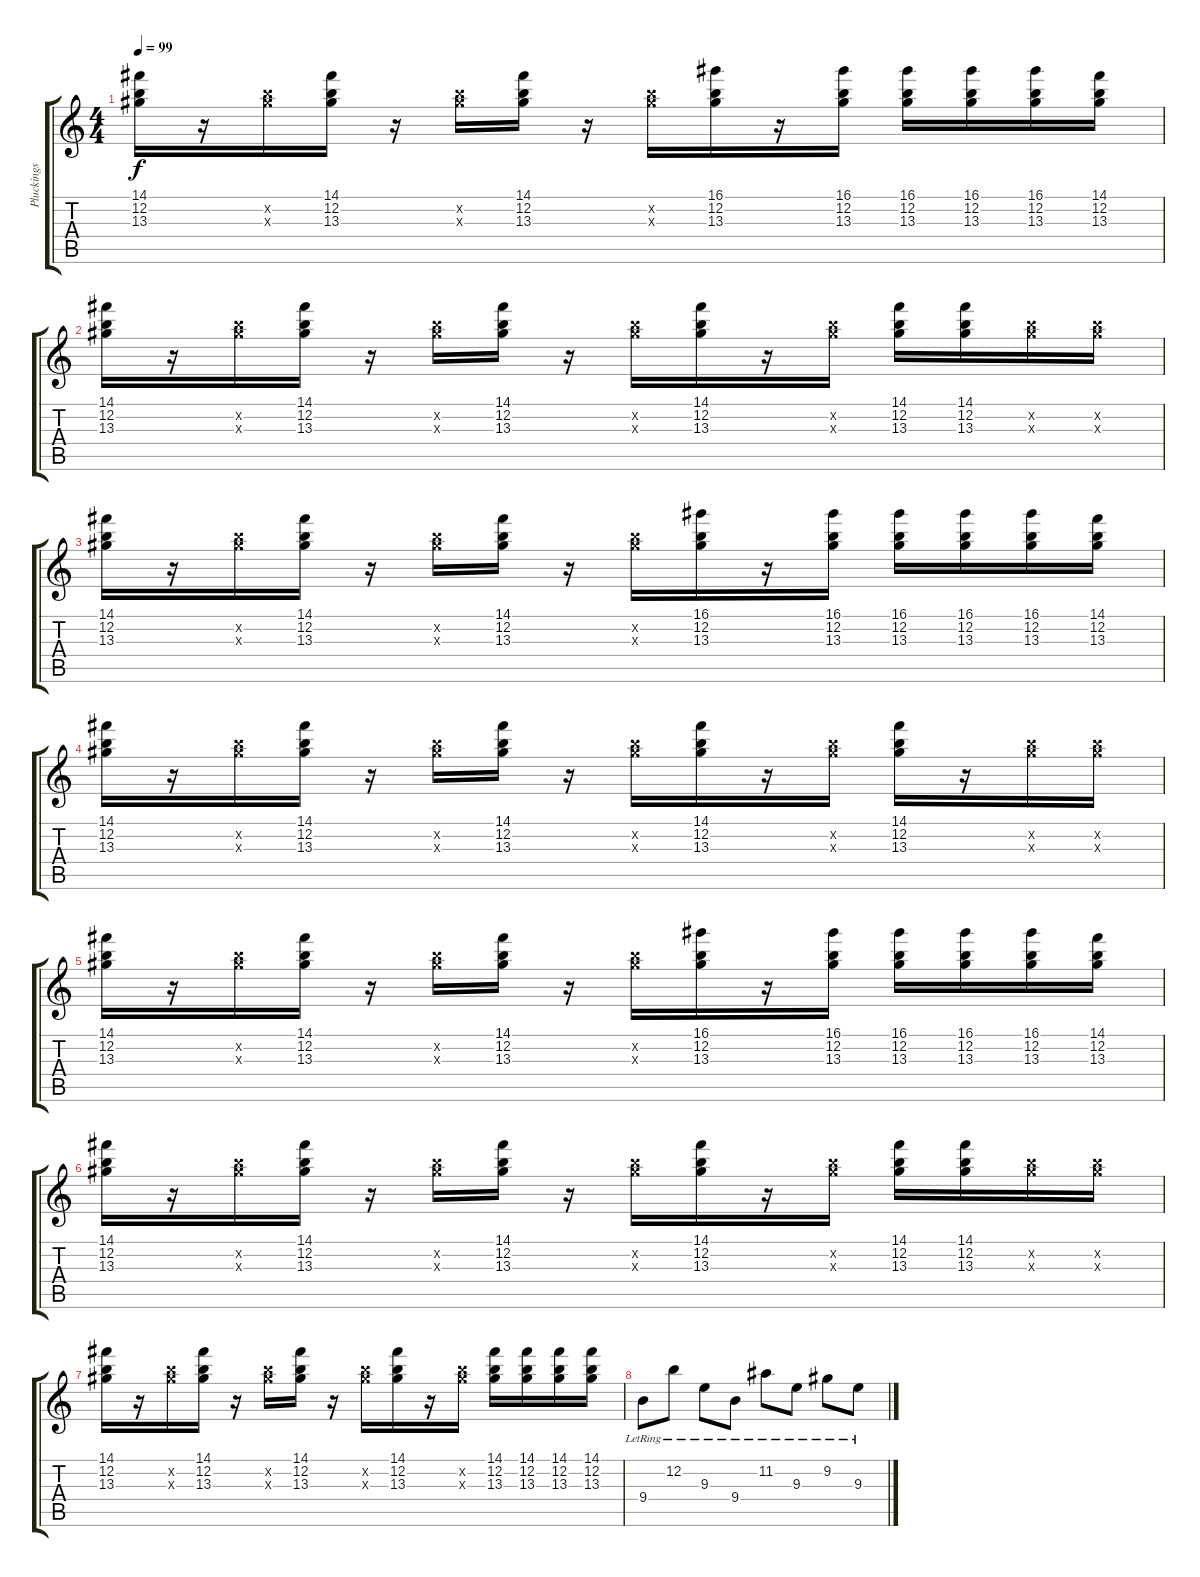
\track ("Pluckings" "Pluckings") {instrument electricguitarclean}
\staff {score tabs}
\tuning (E4 B3 G3 D3 A2 E2) {hide}
\ts (4 4)
\tempo 99
\clef g2
\ks c
(14.1 12.2 13.3).16{dy f} r.16 (12.2{x} 13.3{x}).16 (14.1 12.2 13.3).16 r.16 (12.2{x} 13.3{x}).16 (14.1 12.2 13.3).16 r.16 (12.2{x} 13.3{x}).16 (16.1 12.2 13.3).16 r.16 (16.1 12.2 13.3).16 (16.1 12.2 13.3).16 (16.1 12.2 13.3).16 (16.1 12.2 13.3).16 (14.1 12.2 13.3).16 |
(14.1 12.2 13.3).16 r.16 (12.2{x} 13.3{x}).16 (14.1 12.2 13.3).16 r.16 (12.2{x} 13.3{x}).16 (14.1 12.2 13.3).16 r.16 (12.2{x} 13.3{x}).16 (14.1 12.2 13.3).16 r.16 (12.2{x} 13.3{x}).16 (14.1 12.2 13.3).16 (14.1 12.2 13.3).16 (12.2{x} 13.3{x}).16 (12.2{x} 13.3{x}).16 |
(14.1 12.2 13.3).16 r.16 (12.2{x} 13.3{x}).16 (14.1 12.2 13.3).16 r.16 (12.2{x} 13.3{x}).16 (14.1 12.2 13.3).16 r.16 (12.2{x} 13.3{x}).16 (16.1 12.2 13.3).16 r.16 (16.1 12.2 13.3).16 (16.1 12.2 13.3).16 (16.1 12.2 13.3).16 (16.1 12.2 13.3).16 (14.1 12.2 13.3).16 |
(14.1 12.2 13.3).16 r.16 (12.2{x} 13.3{x}).16 (14.1 12.2 13.3).16 r.16 (12.2{x} 13.3{x}).16 (14.1 12.2 13.3).16 r.16 (12.2{x} 13.3{x}).16 (14.1 12.2 13.3).16 r.16 (12.2{x} 13.3{x}).16 (14.1 12.2 13.3).16 r.16 (12.2{x} 13.3{x}).16 (12.2{x} 13.3{x}).16 |
(14.1 12.2 13.3).16 r.16 (12.2{x} 13.3{x}).16 (14.1 12.2 13.3).16 r.16 (12.2{x} 13.3{x}).16 (14.1 12.2 13.3).16 r.16 (12.2{x} 13.3{x}).16 (16.1 12.2 13.3).16 r.16 (16.1 12.2 13.3).16 (16.1 12.2 13.3).16 (16.1 12.2 13.3).16 (16.1 12.2 13.3).16 (14.1 12.2 13.3).16 |
(14.1 12.2 13.3).16 r.16 (12.2{x} 13.3{x}).16 (14.1 12.2 13.3).16 r.16 (12.2{x} 13.3{x}).16 (14.1 12.2 13.3).16 r.16 (12.2{x} 13.3{x}).16 (14.1 12.2 13.3).16 r.16 (12.2{x} 13.3{x}).16 (14.1 12.2 13.3).16 (14.1 12.2 13.3).16 (12.2{x} 13.3{x}).16 (12.2{x} 13.3{x}).16 |
(14.1 12.2 13.3).16 r.16 (12.2{x} 13.3{x}).16 (14.1 12.2 13.3).16 r.16 (12.2{x} 13.3{x}).16 (14.1 12.2 13.3).16 r.16 (12.2{x} 13.3{x}).16 (14.1 12.2 13.3).16 r.16 (12.2{x} 13.3{x}).16 (14.1 12.2 13.3).16 (14.1 12.2 13.3).16 (14.1 12.2 13.3).16 (14.1 12.2 13.3).16 |
9.4{lr}.8 12.2{lr}.8 9.3{lr}.8 9.4{lr}.8 11.2{lr}.8 9.3{lr}.8 9.2{lr}.8 9.3{lr}.8
